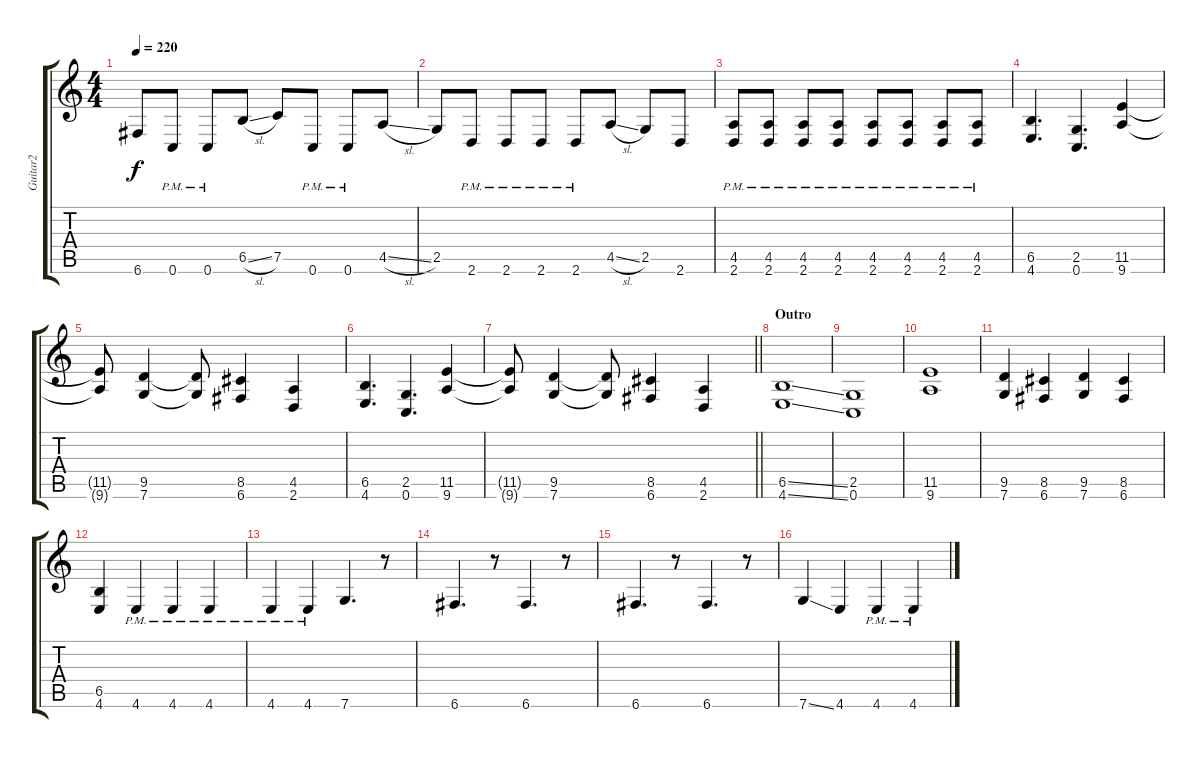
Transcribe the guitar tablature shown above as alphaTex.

\track ("Guitar2" "Guitar2") {instrument distortionguitar}
\staff {score tabs}
\tuning (C4 G3 Eb3 Bb2 F2 C2) {hide}
\ts (4 4)
\tempo 220
\clef g2
\ks c
6.6.8{dy f} 0.6{pm}.8 0.6{pm}.8 6.5{sl}.8 7.5.8 0.6{pm}.8 0.6{pm}.8 4.5{sl}.8 |
2.5.8 2.6{pm}.8 2.6{pm}.8 2.6{pm}.8 2.6{pm}.8 4.5{sl}.8 2.5.8 2.6.8 |
(4.5{pm} 2.6{pm}).8 (4.5{pm} 2.6{pm}).8 (4.5{pm} 2.6{pm}).8 (4.5{pm} 2.6{pm}).8 (4.5{pm} 2.6{pm}).8 (4.5{pm} 2.6{pm}).8 (4.5{pm} 2.6{pm}).8 (4.5{pm} 2.6{pm}).8 |
(6.5 4.6).4{d} (2.5 0.6).4{d} (11.5 9.6).4 |
(11.5{t} 9.6{t}).8 (9.5 7.6).4 (9.5{t} 7.6{t}).8 (8.5 6.6).4 (4.5 2.6).4 |
(6.5 4.6).4{d} (2.5 0.6).4{d} (11.5 9.6).4 |
\barLineRight lightlight
(11.5{t} 9.6{t}).8 (9.5 7.6).4 (9.5{t} 7.6{t}).8 (8.5 6.6).4 (4.5 2.6).4 |
\section ("" "Outro")
(6.5{ss} 4.6{ss}).1 |
(2.5 0.6).1 |
(11.5 9.6).1 |
(9.5 7.6).4 (8.5 6.6).4 (9.5 7.6).4 (8.5 6.6).4 |
(6.5 4.6).4 4.6{pm}.4 4.6{pm}.4 4.6{pm}.4 |
4.6{pm}.4 4.6{pm}.4 7.6.4{d} r.8 |
6.6.4{d} r.8 6.6.4{d} r.8 |
6.6.4{d} r.8 6.6.4{d} r.8 |
7.6{ss}.4 4.6.4 4.6{pm}.4 4.6{pm}.4
